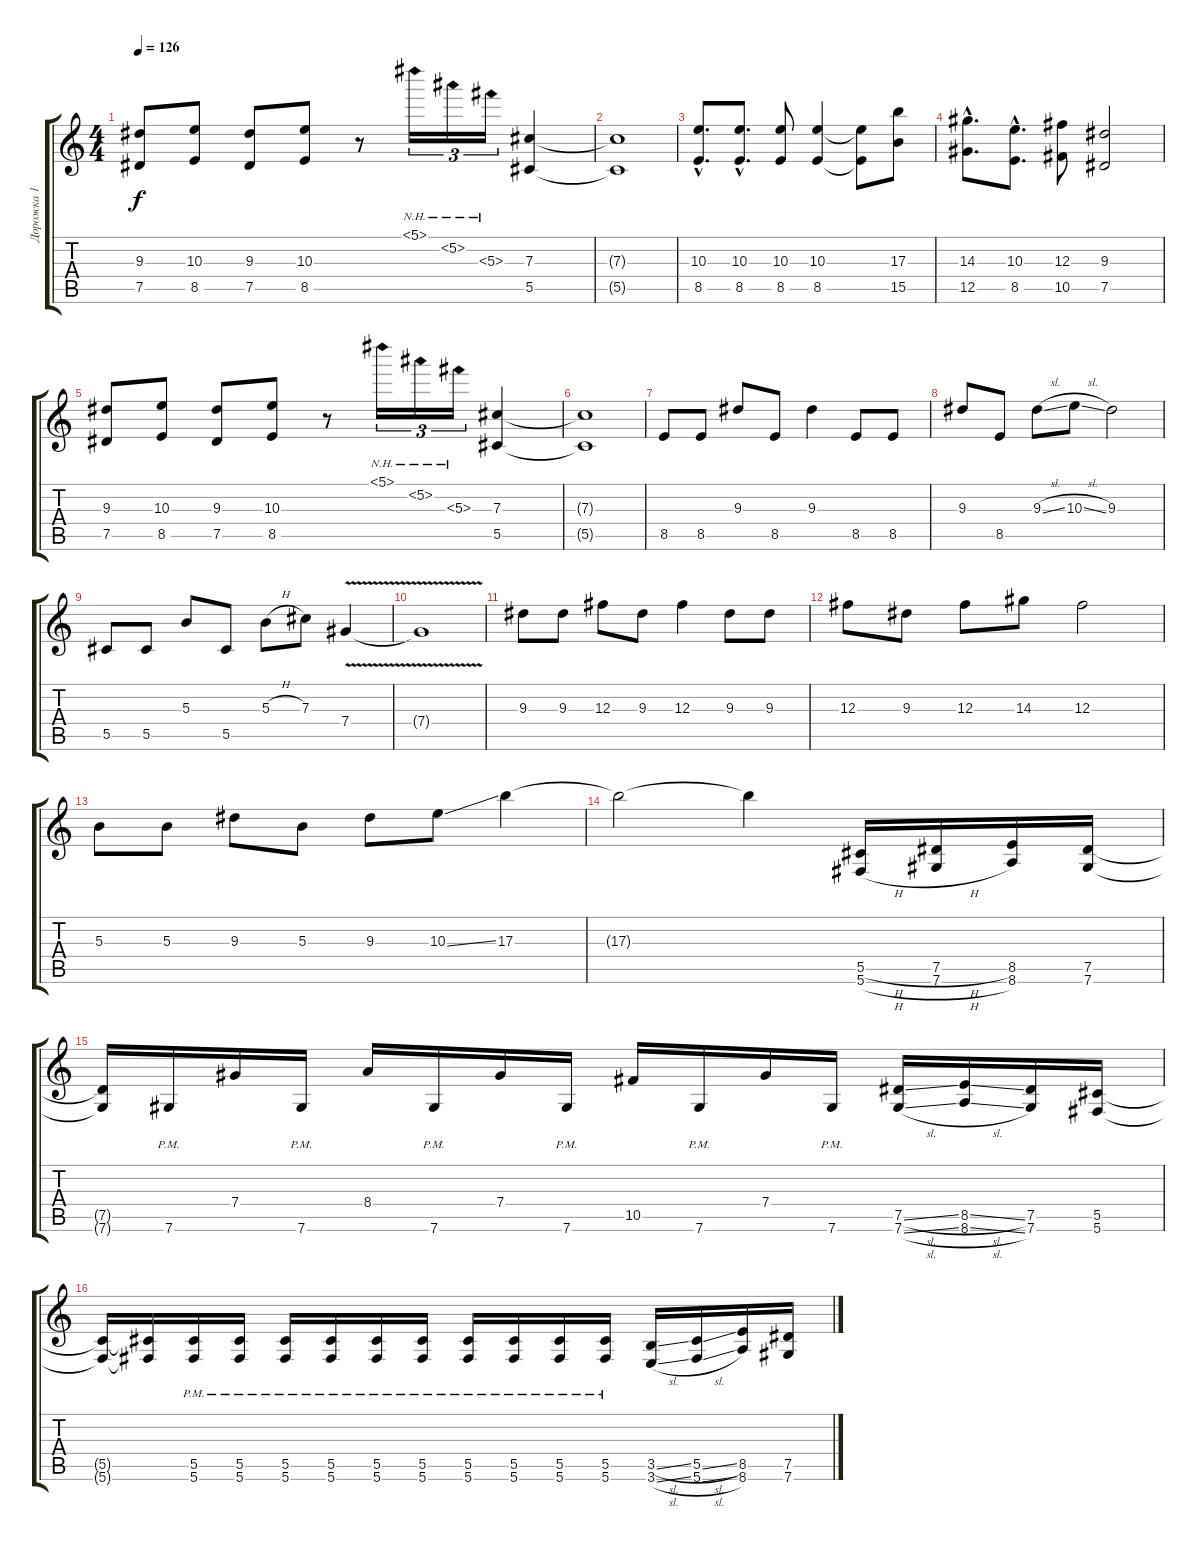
\track ("Дорожка 1" "Дорожка 1") {instrument distortionguitar}
\staff {score tabs}
\tuning (Eb4 Bb3 Gb3 Db3 Ab2 Db2) {hide}
\ts (4 4)
\tempo 126
\clef g2
\ks c
(9.3 7.5).8{dy f} (10.3 8.5).8 (9.3 7.5).8 (10.3 8.5).8 r.8 5.1{nh}.16{tu (3 2) volume 10 instrument guitarharmonics} 5.2{nh}.16{tu (3 2)} 5.3{nh}.16{tu (3 2)} (7.3 5.5).4{volume 13 instrument distortionguitar} |
(7.3{t} 5.5{t}).1 |
(10.3{hac} 8.5{hac}).8{d} (10.3{hac} 8.5{hac}).8{d} (10.3 8.5).8 (10.3 8.5).4 (10.3{t} 8.5{t}).8 (17.3 15.5).8 |
(14.3{hac} 12.5{hac}).8{d} (10.3{hac} 8.5{hac}).8{d} (12.3 10.5).8 (9.3 7.5).2 |
(9.3 7.5).8 (10.3 8.5).8 (9.3 7.5).8 (10.3 8.5).8 r.8 5.1{nh}.16{tu (3 2) volume 10 instrument guitarharmonics} 5.2{nh}.16{tu (3 2)} 5.3{nh}.16{tu (3 2)} (7.3 5.5).4{volume 13 instrument distortionguitar} |
(7.3{t} 5.5{t}).1 |
8.5.8 8.5.8 9.3.8 8.5.8 9.3.4 8.5.8 8.5.8 |
9.3.8 8.5.8 9.3{sl}.8 10.3{sl}.8 9.3.2 |
5.5.8 5.5.8 5.3.8 5.5.8 5.3{h}.8 7.3.8 7.4{v}.4 |
7.4{t}.1 |
9.3.8 9.3.8 12.3.8 9.3.8 12.3.4 9.3.8 9.3.8 |
12.3.8 9.3.8 12.3.8 14.3.8 12.3.2 |
5.3.8 5.3.8 9.3.8 5.3.8 9.3.8 10.3{ss}.8 17.3.4 |
17.3{t}.2 17.3{t}.4 (5.5{h} 5.6{h}).16 (7.5{h} 7.6{h}).16 (8.5 8.6).16 (7.5 7.6).16 |
(7.5{t} 7.6{t}).16 7.6{pm}.16 7.4.16 7.6{pm}.16 8.4.16 7.6{pm}.16 7.4.16 7.6{pm}.16 10.5.16 7.6{pm}.16 7.4.16 7.6{pm}.16 (7.5{sl} 7.6{sl}).16 (8.5{sl} 8.6{sl}).16 (7.5 7.6).16 (5.5 5.6).16 |
(5.5{t} 5.6{t}).16 (5.5{t} 5.6{t}).16 (5.5{pm} 5.6{pm}).16 (5.5{pm} 5.6{pm}).16 (5.5{pm} 5.6{pm}).16 (5.5{pm} 5.6{pm}).16 (5.5{pm} 5.6{pm}).16 (5.5{pm} 5.6{pm}).16 (5.5{pm} 5.6{pm}).16 (5.5{pm} 5.6{pm}).16 (5.5{pm} 5.6{pm}).16 (5.5{pm} 5.6{pm}).16 (3.5{sl} 3.6{sl}).16 (5.5{sl} 5.6{sl}).16 (8.5 8.6).16 (7.5 7.6).16
